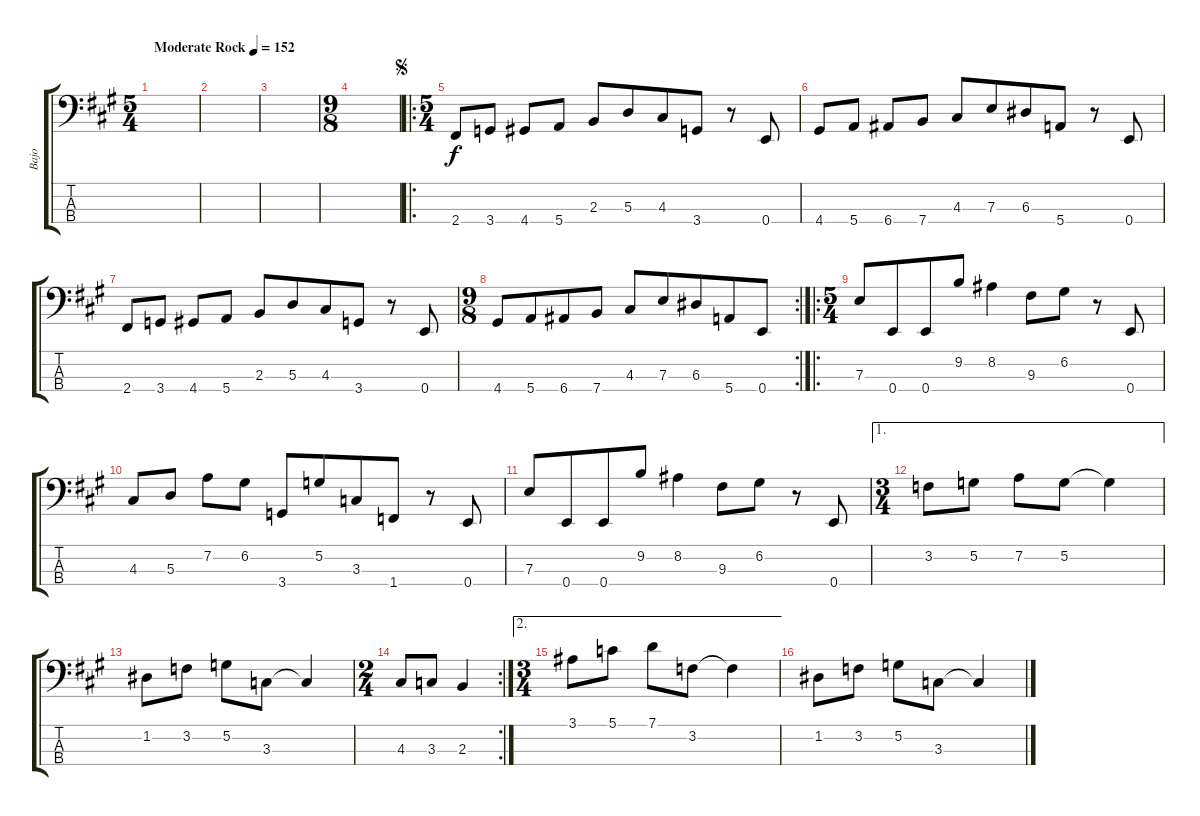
\track ("Bajo" "Bajo") {instrument electricbassfinger}
\staff {score tabs}
\tuning (G2 D2 A1 E1) {hide}
\ts (5 4)
\tempo (152 "Moderate Rock")
\clef f4
\ks a
|
|
|
\ts (9 8)
|
\ro
\ts (5 4)
\jump segno
2.4.8 3.4.8 4.4.8 5.4.8{beam split} 2.3.8 5.3.8{beam merge} 4.3.8 3.4.8 r.8 0.4.8 |
4.4.8 5.4.8 6.4.8 7.4.8{beam split} 4.3.8 7.3.8{beam merge} 6.3.8 5.4.8 r.8 0.4.8 |
2.4.8 3.4.8 4.4.8 5.4.8{beam split} 2.3.8 5.3.8{beam merge} 4.3.8 3.4.8 r.8 0.4.8 |
\rc 2
\ts (9 8)
4.4.8 5.4.8 6.4.8{beam merge} 7.4.8{beam split} 4.3.8 7.3.8{beam merge} 6.3.8 5.4.8 0.4.8 |
\ro
\ts (5 4)
7.3.8 0.4.8{beam merge} 0.4.8 9.2.8 8.2.4 9.3.8 6.2.8 r.8 0.4.8 |
4.3.8 5.3.8 7.2.8 6.2.8{beam split} 3.4.8 5.2.8{beam merge} 3.3.8 1.4.8 r.8 0.4.8 |
7.3.8 0.4.8{beam merge} 0.4.8 9.2.8 8.2.4 9.3.8 6.2.8 r.8 0.4.8 |
\ae 1
\ts (3 4)
3.2.8 5.2.8 7.2.8 5.2.8 5.2{t}.4 |
1.2.8 3.2.8{beam split} 5.2.8 3.3.8 3.3{t}.4 |
\rc 2
\ts (2 4)
4.3.8 3.3.8 2.3.4 |
\ae 2
\ts (3 4)
3.1.8 5.1.8 7.1.8 3.2.8 3.2{t}.4 |
1.2.8 3.2.8 5.2.8 3.3.8 3.3{t}.4
